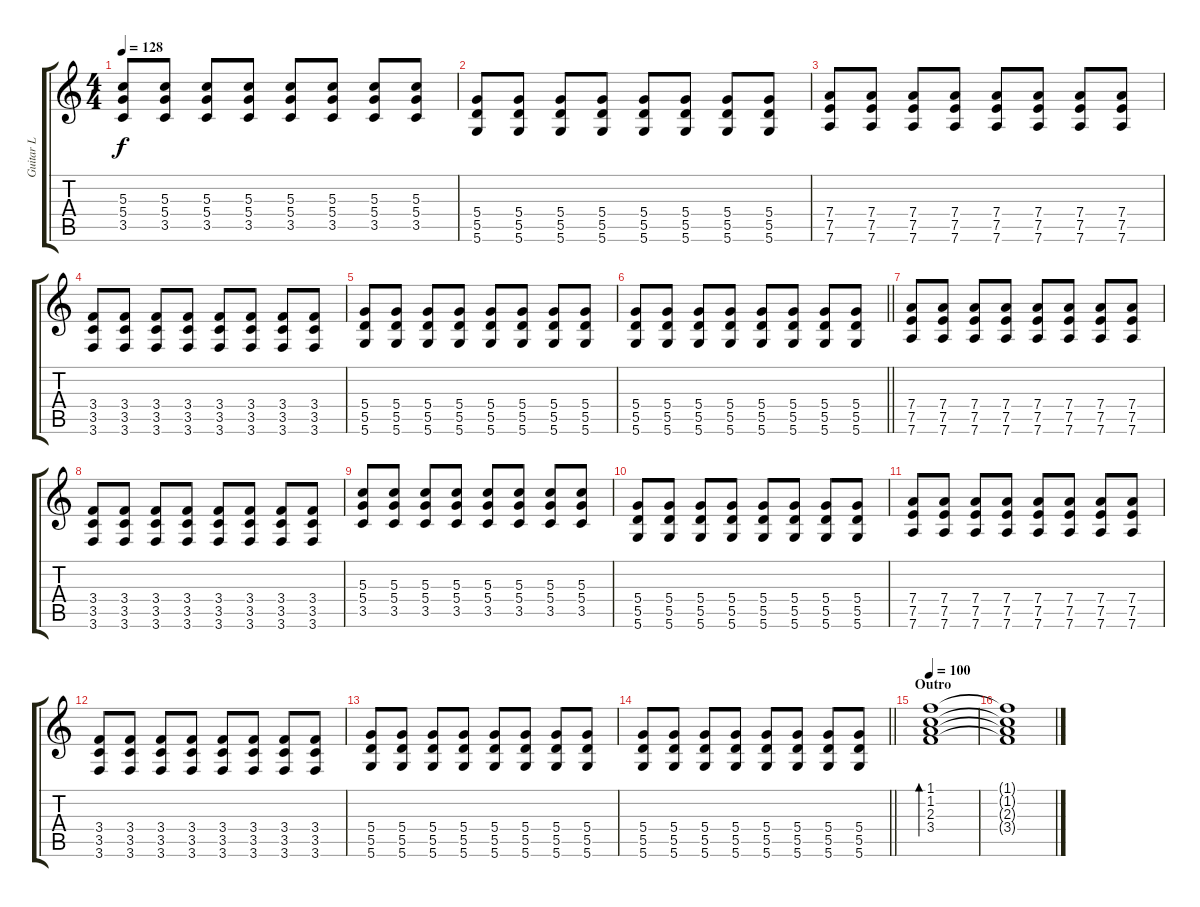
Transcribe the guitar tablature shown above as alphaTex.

\track ("Guitar L" "Guitar L") {instrument acousticguitarsteel}
\staff {score tabs}
\tuning (E4 B3 G3 D3 A2 D2) {hide}
\ts (4 4)
\tempo 128
\clef g2
\ks c
(5.3 5.4 3.5).8{dy f} (5.3 5.4 3.5).8 (5.3 5.4 3.5).8 (5.3 5.4 3.5).8 (5.3 5.4 3.5).8 (5.3 5.4 3.5).8 (5.3 5.4 3.5).8 (5.3 5.4 3.5).8 |
(5.4 5.5 5.6).8 (5.4 5.5 5.6).8 (5.4 5.5 5.6).8 (5.4 5.5 5.6).8 (5.4 5.5 5.6).8 (5.4 5.5 5.6).8 (5.4 5.5 5.6).8 (5.4 5.5 5.6).8 |
(7.4 7.5 7.6).8 (7.4 7.5 7.6).8 (7.4 7.5 7.6).8 (7.4 7.5 7.6).8 (7.4 7.5 7.6).8 (7.4 7.5 7.6).8 (7.4 7.5 7.6).8 (7.4 7.5 7.6).8 |
(3.4 3.5 3.6).8 (3.4 3.5 3.6).8 (3.4 3.5 3.6).8 (3.4 3.5 3.6).8 (3.4 3.5 3.6).8 (3.4 3.5 3.6).8 (3.4 3.5 3.6).8 (3.4 3.5 3.6).8 |
(5.4 5.5 5.6).8 (5.4 5.5 5.6).8 (5.4 5.5 5.6).8 (5.4 5.5 5.6).8 (5.4 5.5 5.6).8 (5.4 5.5 5.6).8 (5.4 5.5 5.6).8 (5.4 5.5 5.6).8 |
\barLineRight lightlight
(5.4 5.5 5.6).8 (5.4 5.5 5.6).8 (5.4 5.5 5.6).8 (5.4 5.5 5.6).8 (5.4 5.5 5.6).8 (5.4 5.5 5.6).8 (5.4 5.5 5.6).8 (5.4 5.5 5.6).8 |
(7.4 7.5 7.6).8 (7.4 7.5 7.6).8 (7.4 7.5 7.6).8 (7.4 7.5 7.6).8 (7.4 7.5 7.6).8 (7.4 7.5 7.6).8 (7.4 7.5 7.6).8 (7.4 7.5 7.6).8 |
(3.4 3.5 3.6).8 (3.4 3.5 3.6).8 (3.4 3.5 3.6).8 (3.4 3.5 3.6).8 (3.4 3.5 3.6).8 (3.4 3.5 3.6).8 (3.4 3.5 3.6).8 (3.4 3.5 3.6).8 |
(5.3 5.4 3.5).8 (5.3 5.4 3.5).8 (5.3 5.4 3.5).8 (5.3 5.4 3.5).8 (5.3 5.4 3.5).8 (5.3 5.4 3.5).8 (5.3 5.4 3.5).8 (5.3 5.4 3.5).8 |
(5.4 5.5 5.6).8 (5.4 5.5 5.6).8 (5.4 5.5 5.6).8 (5.4 5.5 5.6).8 (5.4 5.5 5.6).8 (5.4 5.5 5.6).8 (5.4 5.5 5.6).8 (5.4 5.5 5.6).8 |
(7.4 7.5 7.6).8 (7.4 7.5 7.6).8 (7.4 7.5 7.6).8 (7.4 7.5 7.6).8 (7.4 7.5 7.6).8 (7.4 7.5 7.6).8 (7.4 7.5 7.6).8 (7.4 7.5 7.6).8 |
(3.4 3.5 3.6).8 (3.4 3.5 3.6).8 (3.4 3.5 3.6).8 (3.4 3.5 3.6).8 (3.4 3.5 3.6).8 (3.4 3.5 3.6).8 (3.4 3.5 3.6).8 (3.4 3.5 3.6).8 |
(5.4 5.5 5.6).8 (5.4 5.5 5.6).8 (5.4 5.5 5.6).8 (5.4 5.5 5.6).8 (5.4 5.5 5.6).8 (5.4 5.5 5.6).8 (5.4 5.5 5.6).8 (5.4 5.5 5.6).8 |
\barLineRight lightlight
(5.4 5.5 5.6).8 (5.4 5.5 5.6).8 (5.4 5.5 5.6).8 (5.4 5.5 5.6).8 (5.4 5.5 5.6).8 (5.4 5.5 5.6).8 (5.4 5.5 5.6).8 (5.4 5.5 5.6).8 |
\section ("" "Outro")
\tempo 100
(1.1 1.2 2.3 3.4).1{bd 60 instrument acousticguitarsteel} |
(1.1{t} 1.2{t} 2.3{t} 3.4{t}).1
